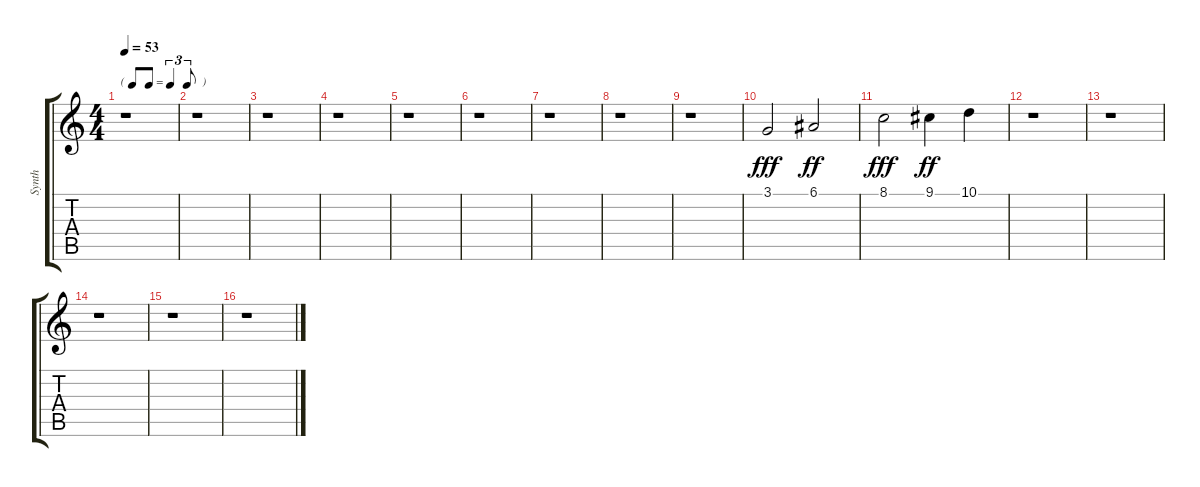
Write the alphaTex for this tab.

\track ("Synth" "Synth") {instrument synthbrass1}
\staff {score tabs}
\tuning (E4 B3 G3 D3 A2 E2) {hide}
\ts (4 4)
\tf triplet8th
\tempo 53
\clef g2
\ks c
r.1{dy ff} |
r.1 |
r.1 |
r.1 |
r.1 |
r.1 |
r.1 |
r.1 |
r.1 |
3.1.2{dy fff} 6.1.2{dy ff} |
8.1.2{dy fff} 9.1.4{dy ff} 10.1.4 |
r.1 |
r.1 |
r.1 |
r.1 |
r.1
